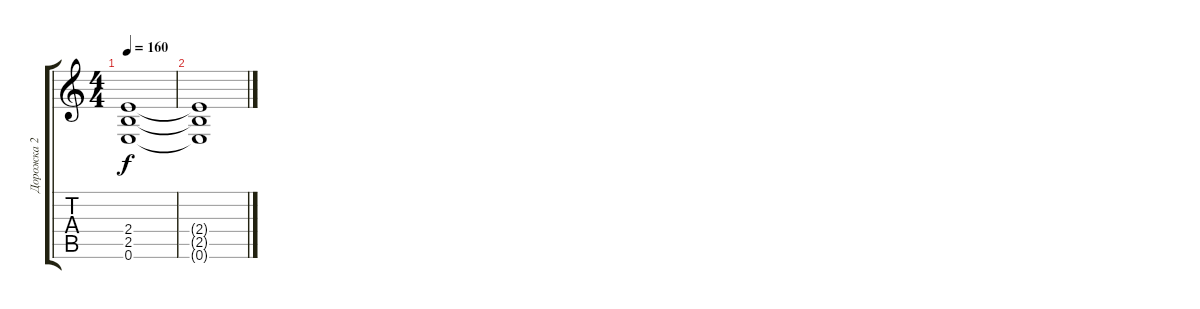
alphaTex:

\track ("Дорожка 2" "Дорожка 2") {instrument distortionguitar}
\staff {score tabs}
\tuning (E4 B3 G3 D3 A2 E2) {hide}
\ts (4 4)
\tempo 160
\clef g2
\ks c
(2.4 2.5 0.6).1{dy f} |
(2.4{t} 2.5{t} 0.6{t}).1
